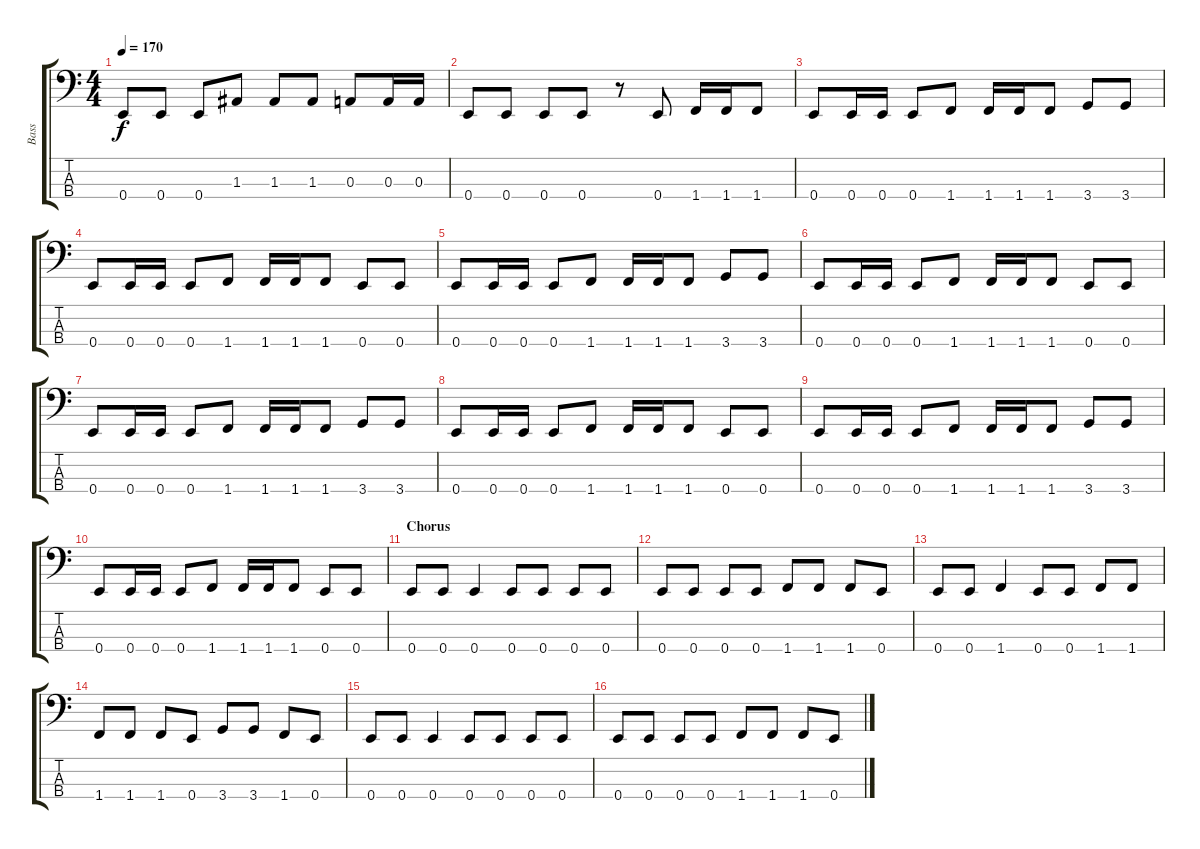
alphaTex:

\track ("Bass" "Bass") {instrument electricbasspick}
\staff {score tabs}
\tuning (G2 D2 A1 E1) {hide}
\ts (4 4)
\tempo 170
\clef f4
\ks c
0.4.8{dy f} 0.4.8 0.4.8 1.3.8 1.3.8 1.3.8 0.3.8 0.3.16 0.3.16 |
0.4.8 0.4.8 0.4.8 0.4.8 r.8 0.4.8 1.4.16 1.4.16 1.4.8 |
0.4.8 0.4.16 0.4.16 0.4.8 1.4.8 1.4.16 1.4.16 1.4.8 3.4.8 3.4.8 |
0.4.8 0.4.16 0.4.16 0.4.8 1.4.8 1.4.16 1.4.16 1.4.8 0.4.8 0.4.8 |
0.4.8 0.4.16 0.4.16 0.4.8 1.4.8 1.4.16 1.4.16 1.4.8 3.4.8 3.4.8 |
0.4.8 0.4.16 0.4.16 0.4.8 1.4.8 1.4.16 1.4.16 1.4.8 0.4.8 0.4.8 |
0.4.8 0.4.16 0.4.16 0.4.8 1.4.8 1.4.16 1.4.16 1.4.8 3.4.8 3.4.8 |
0.4.8 0.4.16 0.4.16 0.4.8 1.4.8 1.4.16 1.4.16 1.4.8 0.4.8 0.4.8 |
0.4.8 0.4.16 0.4.16 0.4.8 1.4.8 1.4.16 1.4.16 1.4.8 3.4.8 3.4.8 |
0.4.8 0.4.16 0.4.16 0.4.8 1.4.8 1.4.16 1.4.16 1.4.8 0.4.8 0.4.8 |
\section ("" "Chorus")
0.4.8 0.4.8 0.4.4 0.4.8 0.4.8 0.4.8 0.4.8 |
0.4.8 0.4.8 0.4.8 0.4.8 1.4.8 1.4.8 1.4.8 0.4.8 |
0.4.8 0.4.8 1.4.4 0.4.8 0.4.8 1.4.8 1.4.8 |
1.4.8 1.4.8 1.4.8 0.4.8 3.4.8 3.4.8 1.4.8 0.4.8 |
0.4.8 0.4.8 0.4.4 0.4.8 0.4.8 0.4.8 0.4.8 |
0.4.8 0.4.8 0.4.8 0.4.8 1.4.8 1.4.8 1.4.8 0.4.8
